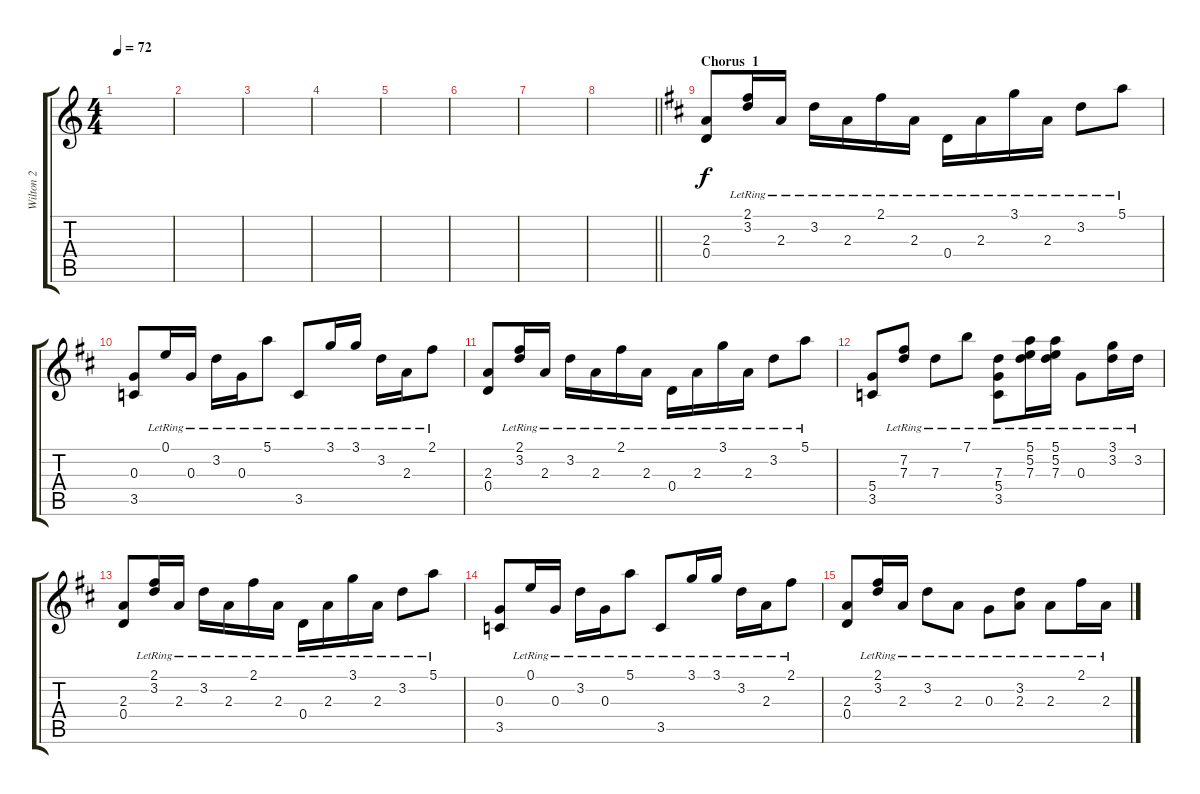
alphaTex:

\track ("Wilton 2" "Wilton 2") {instrument electricguitarclean}
\staff {score tabs}
\tuning (E4 B3 G3 D3 A2 E2) {hide}
\ts (4 4)
\tempo 72
\clef g2
\ks c
|
|
|
|
|
|
|
\barLineRight lightlight
|
\section ("" "Chorus  1")
\ks d
(2.3 0.4).8 (2.1{lr} 3.2{lr}).16 2.3{lr}.16 3.2{lr}.16 2.3{lr}.16 2.1{lr}.16 2.3{lr}.16 0.4{lr}.16 2.3{lr}.16 3.1{lr}.16 2.3{lr}.16 3.2{lr}.8 5.1{lr}.8 |
(0.3 3.5).8 0.1{lr}.16 0.3{lr}.16 3.2{lr}.16 0.3{lr}.16 5.1{lr}.8 3.5{lr}.8 3.1{lr}.16 3.1{lr}.16 3.2{lr}.16 2.3{lr}.16 2.1{lr}.8 |
(2.3 0.4).8 (2.1{lr} 3.2{lr}).16 2.3{lr}.16 3.2{lr}.16 2.3{lr}.16 2.1{lr}.16 2.3{lr}.16 0.4{lr}.16 2.3{lr}.16 3.1{lr}.16 2.3{lr}.16 3.2{lr}.8 5.1{lr}.8 |
(5.4 3.5).8 (7.2{lr} 7.3{lr}).8 7.3{lr}.8 7.1{lr}.8 (7.3{lr} 5.4{lr} 3.5{lr}).8 (5.1{lr} 5.2{lr} 7.3{lr}).16 (5.1{lr} 5.2{lr} 7.3{lr}).16 0.3{lr}.8 (3.1{lr} 3.2{lr}).16 3.2{lr}.16 |
(2.3 0.4).8 (2.1{lr} 3.2{lr}).16 2.3{lr}.16 3.2{lr}.16 2.3{lr}.16 2.1{lr}.16 2.3{lr}.16 0.4{lr}.16 2.3{lr}.16 3.1{lr}.16 2.3{lr}.16 3.2{lr}.8 5.1{lr}.8 |
(0.3 3.5).8 0.1{lr}.16 0.3{lr}.16 3.2{lr}.16 0.3{lr}.16 5.1{lr}.8 3.5{lr}.8 3.1{lr}.16 3.1{lr}.16 3.2{lr}.16 2.3{lr}.16 2.1{lr}.8 |
(2.3 0.4).8 (2.1{lr} 3.2{lr}).16 2.3{lr}.16 3.2{lr}.8 2.3{lr}.8 0.3{lr}.8 (3.2{lr} 2.3{lr}).8 2.3{lr}.8 2.1{lr}.16 2.3{lr}.16
